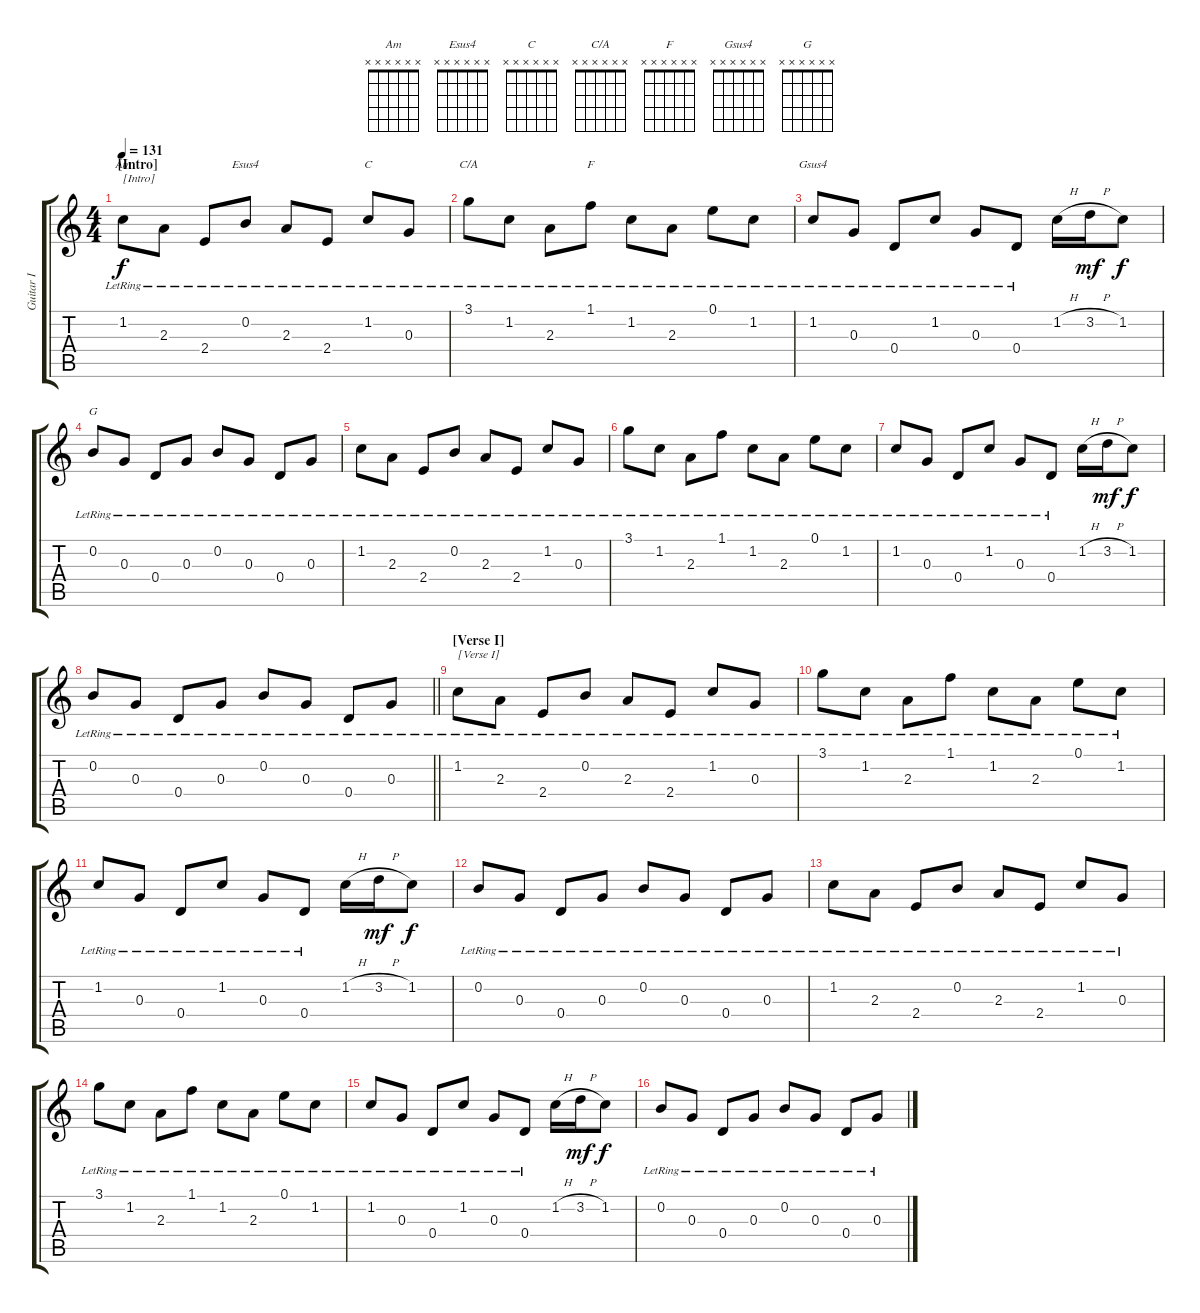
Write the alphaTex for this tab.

\track ("Guitar I" "Guitar I") {instrument acousticguitarsteel}
\staff {score tabs}
\tuning (E4 B3 G3 D3 A2 E2) {hide}
\chord ("Am" x x x x x x)
\chord ("Esus4" x x x x x x)
\chord ("C" x x x x x x)
\chord ("C/A" x x x x x x)
\chord ("F" x x x x x x)
\chord ("Gsus4" x x x x x x)
\chord ("G" x x x x x x)
\ts (4 4)
\section ("" "[Intro]")
\tempo 131
\clef g2
\ks c
1.2{lr}.8{ch "Am" txt "[Intro]" dy f instrument acousticguitarsteel} 2.3{lr}.8 2.4{lr}.8 0.2{lr}.8{ch "Esus4"} 2.3{lr}.8 2.4{lr}.8 1.2{lr}.8{ch "C"} 0.3{lr}.8 |
3.1{lr}.8{ch "C/A"} 1.2{lr}.8 2.3{lr}.8 1.1{lr}.8{ch "F"} 1.2{lr}.8 2.3{lr}.8 0.1{lr}.8 1.2{lr}.8 |
1.2{lr}.8{ch "Gsus4"} 0.3{lr}.8 0.4{lr}.8 1.2{lr}.8 0.3{lr}.8 0.4{lr}.8 1.2{h}.16 3.2{h}.16{dy mf} 1.2.8{dy f} |
0.2{lr}.8{ch "G"} 0.3{lr}.8 0.4{lr}.8 0.3{lr}.8 0.2{lr}.8 0.3{lr}.8 0.4{lr}.8 0.3{lr}.8 |
1.2{lr}.8 2.3{lr}.8 2.4{lr}.8 0.2{lr}.8 2.3{lr}.8 2.4{lr}.8 1.2{lr}.8 0.3{lr}.8 |
3.1{lr}.8 1.2{lr}.8 2.3{lr}.8 1.1{lr}.8 1.2{lr}.8 2.3{lr}.8 0.1{lr}.8 1.2{lr}.8 |
1.2{lr}.8 0.3{lr}.8 0.4{lr}.8 1.2{lr}.8 0.3{lr}.8 0.4{lr}.8 1.2{h}.16 3.2{h}.16{dy mf} 1.2.8{dy f} |
\barLineRight lightlight
0.2{lr}.8 0.3{lr}.8 0.4{lr}.8 0.3{lr}.8 0.2{lr}.8 0.3{lr}.8 0.4{lr}.8 0.3{lr}.8 |
\section ("" "[Verse I]")
1.2{lr}.8{txt "[Verse I]"} 2.3{lr}.8 2.4{lr}.8 0.2{lr}.8 2.3{lr}.8 2.4{lr}.8 1.2{lr}.8 0.3{lr}.8 |
3.1{lr}.8 1.2{lr}.8 2.3{lr}.8 1.1{lr}.8 1.2{lr}.8 2.3{lr}.8 0.1{lr}.8 1.2{lr}.8 |
1.2{lr}.8 0.3{lr}.8 0.4{lr}.8 1.2{lr}.8 0.3{lr}.8 0.4{lr}.8 1.2{h}.16 3.2{h}.16{dy mf} 1.2.8{dy f} |
0.2{lr}.8 0.3{lr}.8 0.4{lr}.8 0.3{lr}.8 0.2{lr}.8 0.3{lr}.8 0.4{lr}.8 0.3{lr}.8 |
1.2{lr}.8 2.3{lr}.8 2.4{lr}.8 0.2{lr}.8 2.3{lr}.8 2.4{lr}.8 1.2{lr}.8 0.3{lr}.8 |
3.1{lr}.8 1.2{lr}.8 2.3{lr}.8 1.1{lr}.8 1.2{lr}.8 2.3{lr}.8 0.1{lr}.8 1.2{lr}.8 |
1.2{lr}.8 0.3{lr}.8 0.4{lr}.8 1.2{lr}.8 0.3{lr}.8 0.4{lr}.8 1.2{h}.16 3.2{h}.16{dy mf} 1.2.8{dy f} |
0.2{lr}.8 0.3{lr}.8 0.4{lr}.8 0.3{lr}.8 0.2{lr}.8 0.3{lr}.8 0.4{lr}.8 0.3{lr}.8
